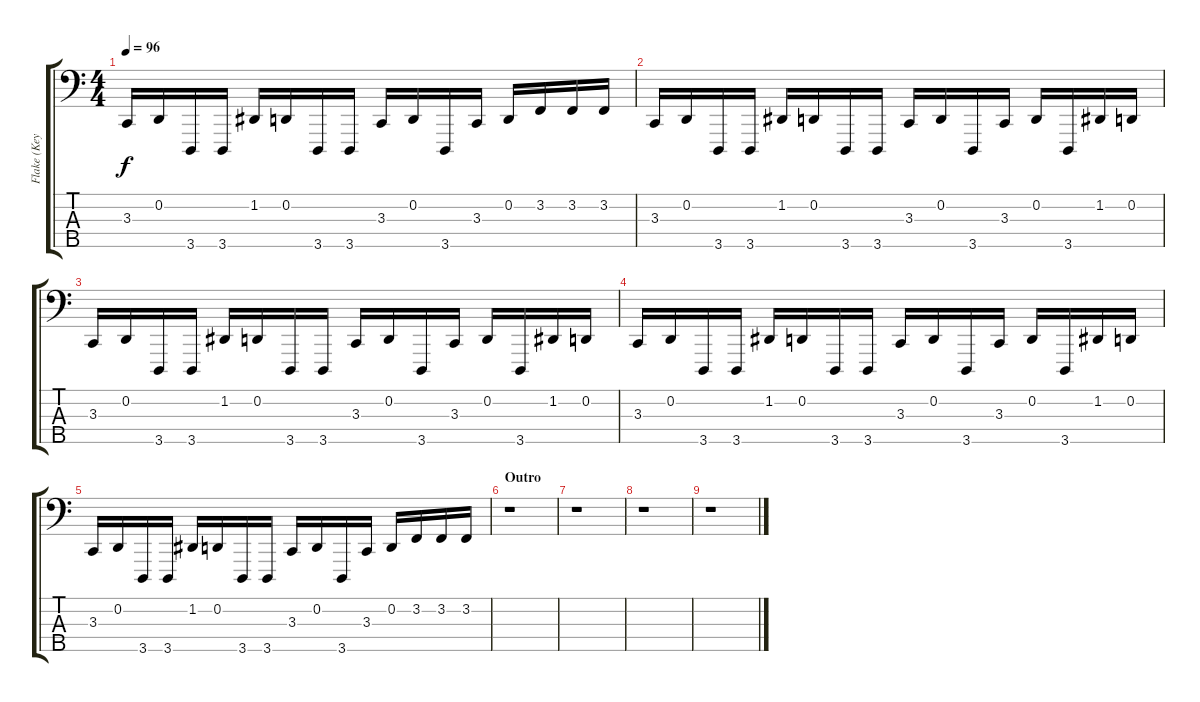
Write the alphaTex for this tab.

\track ("Flake (Keyboard 1)" "Flake (Key") {instrument lead8bassandlead}
\staff {score tabs}
\tuning (G2 D2 A1 E1 B0) {hide}
\ts (4 4)
\tempo 96
\clef f4
\ks c
3.3.16{dy f} 0.2.16 3.5.16 3.5.16 1.2.16 0.2.16 3.5.16 3.5.16 3.3.16 0.2.16 3.5.16 3.3.16 0.2.16 3.2.16 3.2.16 3.2.16 |
3.3.16 0.2.16 3.5.16 3.5.16 1.2.16 0.2.16 3.5.16 3.5.16 3.3.16 0.2.16 3.5.16 3.3.16 0.2.16 3.5.16 1.2.16 0.2.16 |
3.3.16 0.2.16 3.5.16 3.5.16 1.2.16 0.2.16 3.5.16 3.5.16 3.3.16 0.2.16 3.5.16 3.3.16 0.2.16 3.5.16 1.2.16 0.2.16 |
3.3.16 0.2.16 3.5.16 3.5.16 1.2.16 0.2.16 3.5.16 3.5.16 3.3.16 0.2.16 3.5.16 3.3.16 0.2.16 3.5.16 1.2.16 0.2.16 |
3.3.16 0.2.16 3.5.16 3.5.16 1.2.16 0.2.16 3.5.16 3.5.16 3.3.16 0.2.16 3.5.16 3.3.16 0.2.16 3.2.16 3.2.16 3.2.16 |
\section ("" "Outro")
r.1 |
r.1 |
r.1 |
r.1
